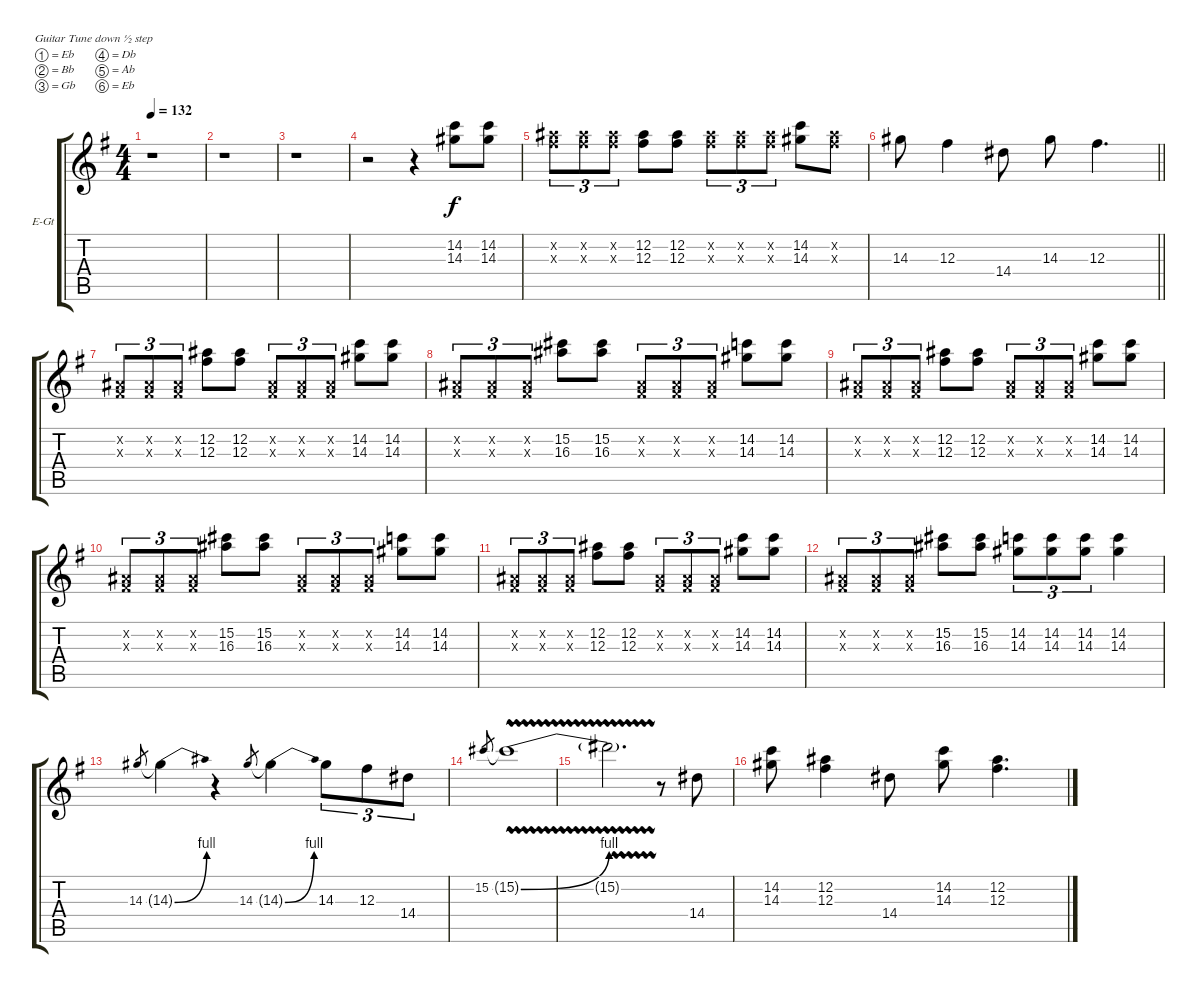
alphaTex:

\bracketExtendMode groupsimilarinstruments
\firstSystemTrackNameOrientation horizontal
\otherSystemsTrackNameOrientation horizontal
\track ("Guitar 2" "E-Gt") {instrument distortionguitar}
\staff {score tabs}
\tuning (Eb4 Bb3 Gb3 Db3 Ab2 Eb2)
\ts (4 4)
\tempo 132
\clef g2
\scale
1.03909
\ks g
r.1{dy f} |
\scale
0.960908 r.1 |
\scale
1.03909 r.1 |
\scale
0.960908 r.2 r.4 (14.2 14.3).8 (14.2 14.3).8 |
\scale
1.03909 (12.2{x} 12.3{x}).8{tu (3 2)} (12.2{x} 12.3{x}).8{tu (3 2)} (12.2{x} 12.3{x}).8{tu (3 2)} (12.3 12.2).8 (12.3 12.2).8 (12.2{x} 12.3{x}).8{tu (3 2)} (12.2{x} 12.3{x}).8{tu (3 2)} (12.2{x} 12.3{x}).8{tu (3 2)} (14.3 14.2).8 (12.2{x} 12.3{x}).8 |
\scale
0.960908
\barLineRight lightlight
14.3.8 12.3.4 14.4.8 14.3.8 12.3.4{d} |
\scale
1.03909 (0.3{x} 0.2{x}).8{tu (3 2)} (0.2{x} 0.3{x}).8{tu (3 2)} (0.2{x} 0.3{x}).8{tu (3 2)} (12.2 12.3).8 (12.2 12.3).8 (0.3{x} 0.2{x}).8{tu (3 2)} (0.2{x} 0.3{x}).8{tu (3 2)} (0.2{x} 0.3{x}).8{tu (3 2)} (14.2 14.3).8 (14.2 14.3).8 |
\scale
0.960908 (0.3{x} 0.2{x}).8{tu (3 2)} (0.2{x} 0.3{x}).8{tu (3 2)} (0.2{x} 0.3{x}).8{tu (3 2)} (15.2 16.3).8 (15.2 16.3).8 (0.3{x} 0.2{x}).8{tu (3 2)} (0.2{x} 0.3{x}).8{tu (3 2)} (0.2{x} 0.3{x}).8{tu (3 2)} (14.2 14.3).8 (14.2 14.3).8 |
\scale
1.03909 (0.3{x} 0.2{x}).8{tu (3 2)} (0.2{x} 0.3{x}).8{tu (3 2)} (0.2{x} 0.3{x}).8{tu (3 2)} (12.2 12.3).8 (12.2 12.3).8 (0.3{x} 0.2{x}).8{tu (3 2)} (0.2{x} 0.3{x}).8{tu (3 2)} (0.2{x} 0.3{x}).8{tu (3 2)} (14.2 14.3).8 (14.2 14.3).8 |
\scale
0.960908 (0.3{x} 0.2{x}).8{tu (3 2)} (0.2{x} 0.3{x}).8{tu (3 2)} (0.2{x} 0.3{x}).8{tu (3 2)} (15.2 16.3).8 (15.2 16.3).8 (0.3{x} 0.2{x}).8{tu (3 2)} (0.2{x} 0.3{x}).8{tu (3 2)} (0.2{x} 0.3{x}).8{tu (3 2)} (14.2 14.3).8 (14.2 14.3).8 |
\scale
1.03909 (0.3{x} 0.2{x}).8{tu (3 2)} (0.2{x} 0.3{x}).8{tu (3 2)} (0.2{x} 0.3{x}).8{tu (3 2)} (12.2 12.3).8 (12.2 12.3).8 (0.3{x} 0.2{x}).8{tu (3 2)} (0.2{x} 0.3{x}).8{tu (3 2)} (0.2{x} 0.3{x}).8{tu (3 2)} (14.2 14.3).8 (14.2 14.3).8 |
\scale
0.960908 (0.3{x} 0.2{x}).8{tu (3 2)} (0.2{x} 0.3{x}).8{tu (3 2)} (0.2{x} 0.3{x}).8{tu (3 2)} (15.2 16.3).8 (15.2 16.3).8 (14.3 14.2).8{tu (3 2)} (14.2 14.3).8{tu (3 2)} (14.3 14.2).8{tu (3 2)} (14.3 14.2).4 |
\scale
1.03909 14.3.8{gr} 14.3{be (bend 0 0 15 4) t}.4 r.4 14.3.8{gr} 14.3{be (bend 0 0 15 4) t}.4 14.3.8{tu (3 2)} 12.3.8{tu (3 2)} 14.4.8{tu (3 2)} |
\scale
0.960908 15.2.8{gr} 15.2{be (bend 0 0 15 4) vw t}.1 |
\scale
1.03909 15.2{vw t}.2{d} r.8 14.4.8 |
\scale
0.960908 (14.3 14.2).8 (12.3 12.2).4 14.4.8 (14.3 14.2).8 (12.2 12.3).4{d}
